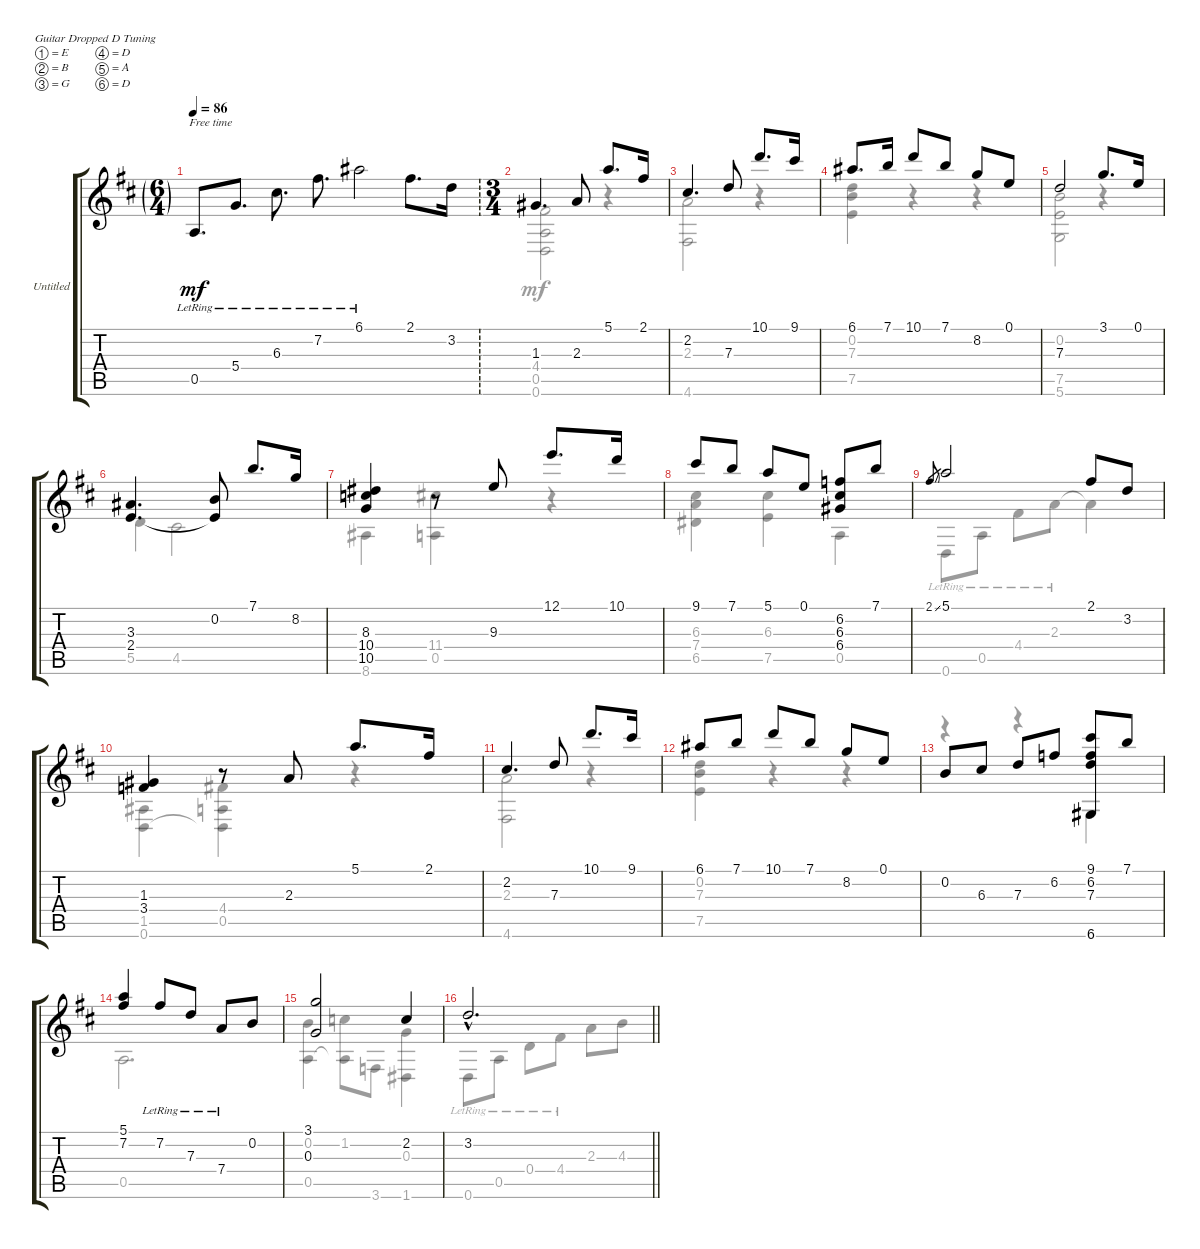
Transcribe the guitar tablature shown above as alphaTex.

\bracketExtendMode groupsimilarinstruments
\firstSystemTrackNameOrientation horizontal
\otherSystemsTrackNameOrientation horizontal
\track ("Untitled" "Untitled") {instrument acousticguitarnylon}
\staff {score tabs}
\tuning (E4 B3 G3 D3 A2 D2)
\voice
\ts (6 4)
\ft
\tempo 86
\clef g2
\ks d
0.5{lr}.8{d dy mf instrument acousticguitarnylon} 5.4{lr}.8{d} 6.3{lr}.8{d} 7.2{lr}.8{d} 6.1{lr}.2 2.1.8{d} 3.2.16 |
\ts (3 4)
1.3.4{d} 2.3.8 5.1.8{d} 2.1.16 |
2.2.4{d} 7.3.8 10.1.8{d} 9.1.16 |
6.1.8{d} 7.1.16 10.1.8 7.1.8 8.2.8 0.1.8 |
7.3.2 3.1.8{d} 0.1.16 |
(3.3 2.4).4{d} (0.2 2.4{t}).8 7.1.8{d} 8.2.16 |
(8.3 10.4 10.5).4 r.8 9.3.8 12.1.8{d} 10.1.16 |
9.1.8 7.1.8 5.1.8 0.1.8 (6.2 6.3 6.4).8 7.1.8 |
2.1{ss}.8{gr} 5.1.2 2.1.8 3.2.8 |
(1.3 3.4).4 r.8 2.3.8 5.1.8{d} 2.1.16 |
2.2.4{d} 7.3.8 10.1.8{d} 9.1.16 |
6.1.8 7.1.8 10.1.8 7.1.8 8.2.8 0.1.8 |
0.2.8 6.3.8 7.3.8 6.2.8 (9.1 6.2 7.3 6.6).8 7.1.8 |
(5.1 7.2).4 7.2{lr}.8 7.3{lr}.8 7.4{lr}.8 0.2.8 |
(3.1 0.3).2 2.2.4 |
\barLineRight lightlight
3.2{hac}.2{d}
\voice
\clef g2
\ottava regular
\simile none
\ks d
|
(4.4 0.5 0.6).2 r.4 |
(2.3 4.6).2 r.4 |
(7.3 0.2 7.5).4 r.4 r.4 |
(0.2 7.5 5.6).2 r.4 |
5.5.4 4.5.2 |
8.6.4 (11.4 0.5).4 r.4 |
(6.3 7.4 6.5).4 (6.3 7.5).4 0.5.4 |
0.6{lr}.8 0.5{lr}.8 4.4{lr}.8 2.3{lr}.8 2.3{t}.4 |
(1.5 0.6).4 (4.4 0.5 0.6{t}).4 r.4 |
(2.3 4.6).2 r.4 |
(7.3 0.2 7.5).4 r.4 r.4 |
r.4 r.4 6.6.4 |
0.5.2{d} |
(0.2 0.5).4 (1.2 0.5{t}).8 3.6.8 (0.3 1.6).4 |
\barLineRight lightlight
0.6{lr}.8 0.5{lr}.8 0.4{lr}.8 4.4{lr}.8 2.3.8 4.3.8
